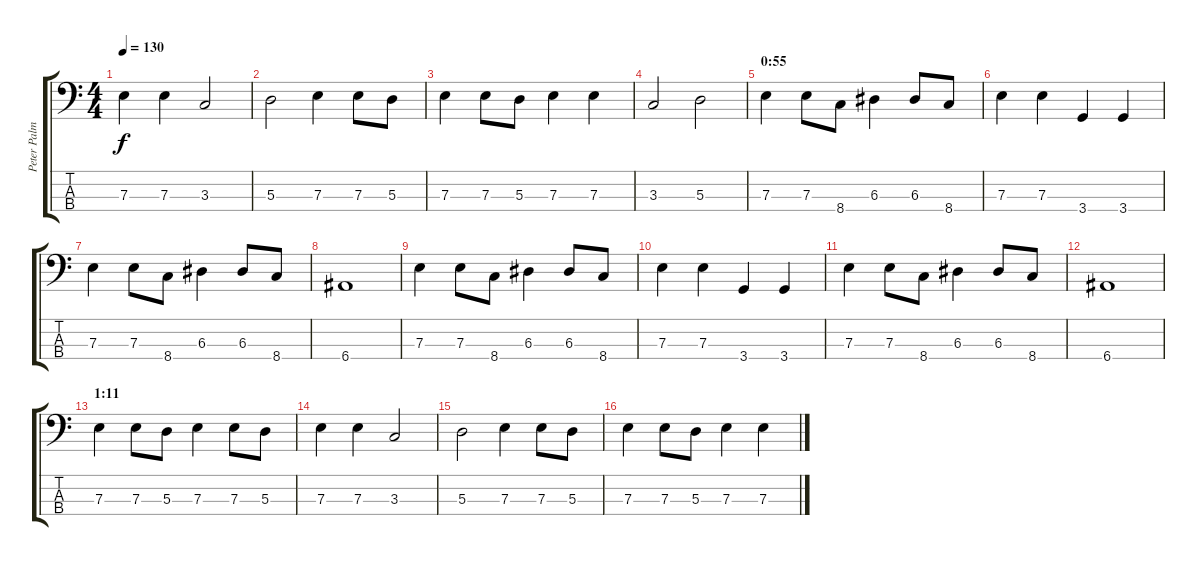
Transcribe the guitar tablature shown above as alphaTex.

\track ("Peter Palmdahl" "Peter Palm") {instrument electricbasspick}
\staff {score tabs}
\tuning (G2 D2 A1 E1) {hide}
\ts (4 4)
\tempo 130
\clef f4
\ks c
7.3.4{dy f} 7.3.4 3.3.2 |
5.3.2 7.3.4 7.3.8 5.3.8 |
7.3.4 7.3.8 5.3.8 7.3.4 7.3.4 |
3.3.2 5.3.2 |
\section ("" "0:55")
7.3.4 7.3.8 8.4.8 6.3.4 6.3.8 8.4.8 |
7.3.4 7.3.4 3.4.4 3.4.4 |
7.3.4 7.3.8 8.4.8 6.3.4 6.3.8 8.4.8 |
6.4.1 |
7.3.4 7.3.8 8.4.8 6.3.4 6.3.8 8.4.8 |
7.3.4 7.3.4 3.4.4 3.4.4 |
7.3.4 7.3.8 8.4.8 6.3.4 6.3.8 8.4.8 |
6.4.1 |
\section ("" "1:11")
7.3.4 7.3.8 5.3.8 7.3.4 7.3.8 5.3.8 |
7.3.4 7.3.4 3.3.2 |
5.3.2 7.3.4 7.3.8 5.3.8 |
7.3.4 7.3.8 5.3.8 7.3.4 7.3.4
